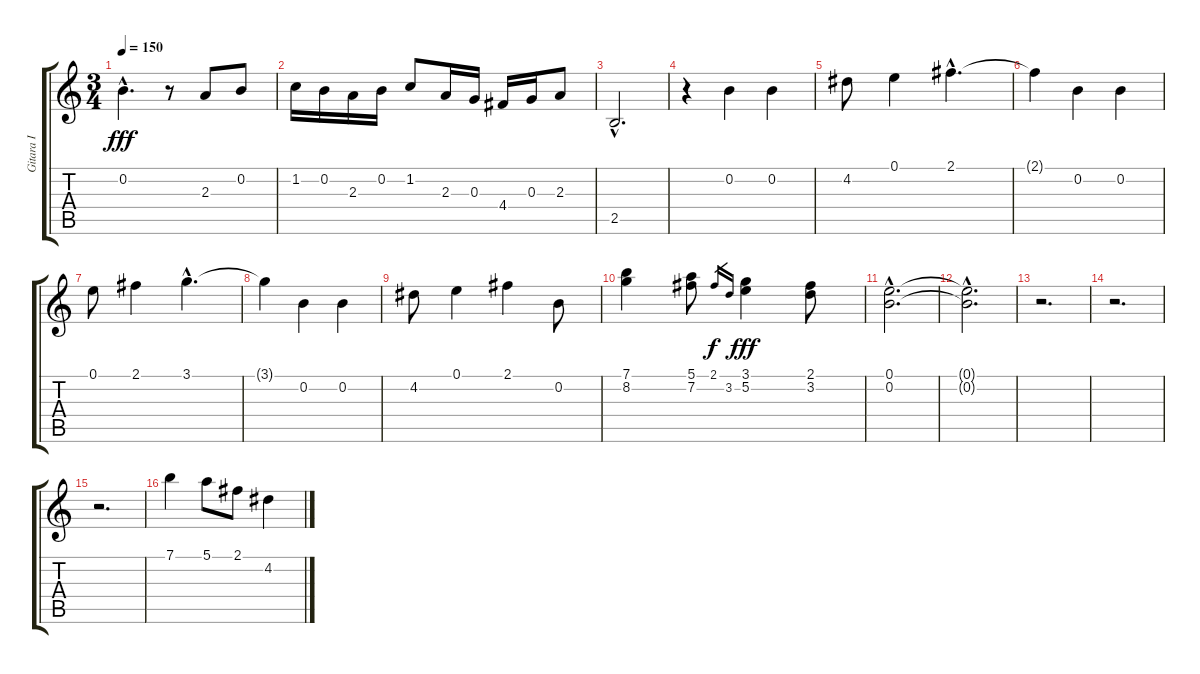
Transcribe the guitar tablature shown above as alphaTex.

\track ("Gitara I" "Gitara I") {instrument acousticguitarnylon}
\staff {score tabs}
\tuning (E4 B3 G3 D3 A2 E2) {hide}
\ts (3 4)
\tempo 150
\clef g2
\ks c
0.2{hac}.4{d dy fff} r.8 2.3.8 0.2.8 |
1.2.16 0.2.16 2.3.16 0.2.16 1.2.8 2.3.16 0.3.16 4.4.16 0.3.16 2.3.8 |
2.5{hac}.2{d} |
r.4 0.2.4 0.2.4 |
4.2.8 0.1.4 2.1{hac}.4{d} |
2.1{t}.4 0.2.4 0.2.4 |
0.1.8 2.1.4 3.1{hac}.4{d} |
3.1{t}.4 0.2.4 0.2.4 |
4.2.8 0.1.4 2.1.4 0.2.8 |
(7.1 8.2).4 (5.1 7.2).8 2.1.16{gr dy f} 3.2.16{gr} (3.1 5.2).4{dy fff} (2.1 3.2).8 |
(0.1{hac} 0.2{hac}).2{d} |
(0.1{hac t} 0.2{hac t}).2{d} |
r.2{d} |
r.2{d} |
r.2{d} |
7.1.4 5.1.8 2.1.8 4.2.4
